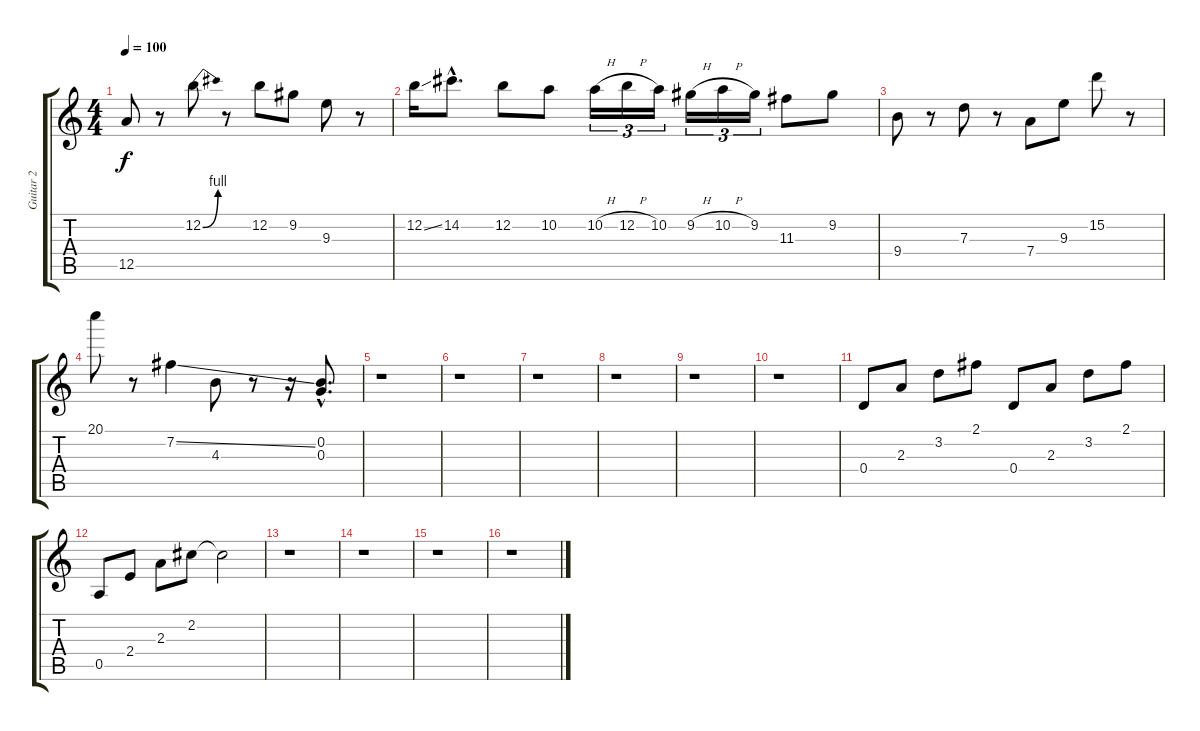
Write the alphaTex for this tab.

\track ("Guitar 2" "Guitar 2") {instrument overdrivenguitar}
\staff {score tabs}
\tuning (E4 B3 G3 D3 A2 E2) {hide}
\ts (4 4)
\tempo 100
\clef g2
\ks c
12.5.8{dy f} r.8 12.2{be (bend 0 0 60 4)}.8 r.8 12.2.8 9.2.8 9.3.8 r.8 |
12.2{ss}.16 14.2{hac}.8{d} 12.2.8 10.2.8 10.2{h}.16{tu (3 2)} 12.2{h}.16{tu (3 2)} 10.2.16{tu (3 2)} 9.2{h}.16{tu (3 2)} 10.2{h}.16{tu (3 2)} 9.2.16{tu (3 2)} 11.3.8 9.2.8 |
9.4.8 r.8 7.3.8 r.8 7.4.8 9.3.8 15.2.8 r.8 |
20.1.8 r.8 7.2{ss}.4 4.3.8 r.8 r.16 (0.2{hac} 0.3{hac}).8{d} |
r.1 |
r.1 |
r.1 |
r.1 |
r.1 |
r.1 |
0.4.8 2.3.8 3.2.8 2.1.8 0.4.8 2.3.8 3.2.8 2.1.8 |
0.5.8 2.4.8 2.3.8 2.2.8 2.2{t}.2 |
r.1 |
r.1 |
r.1 |
r.1
